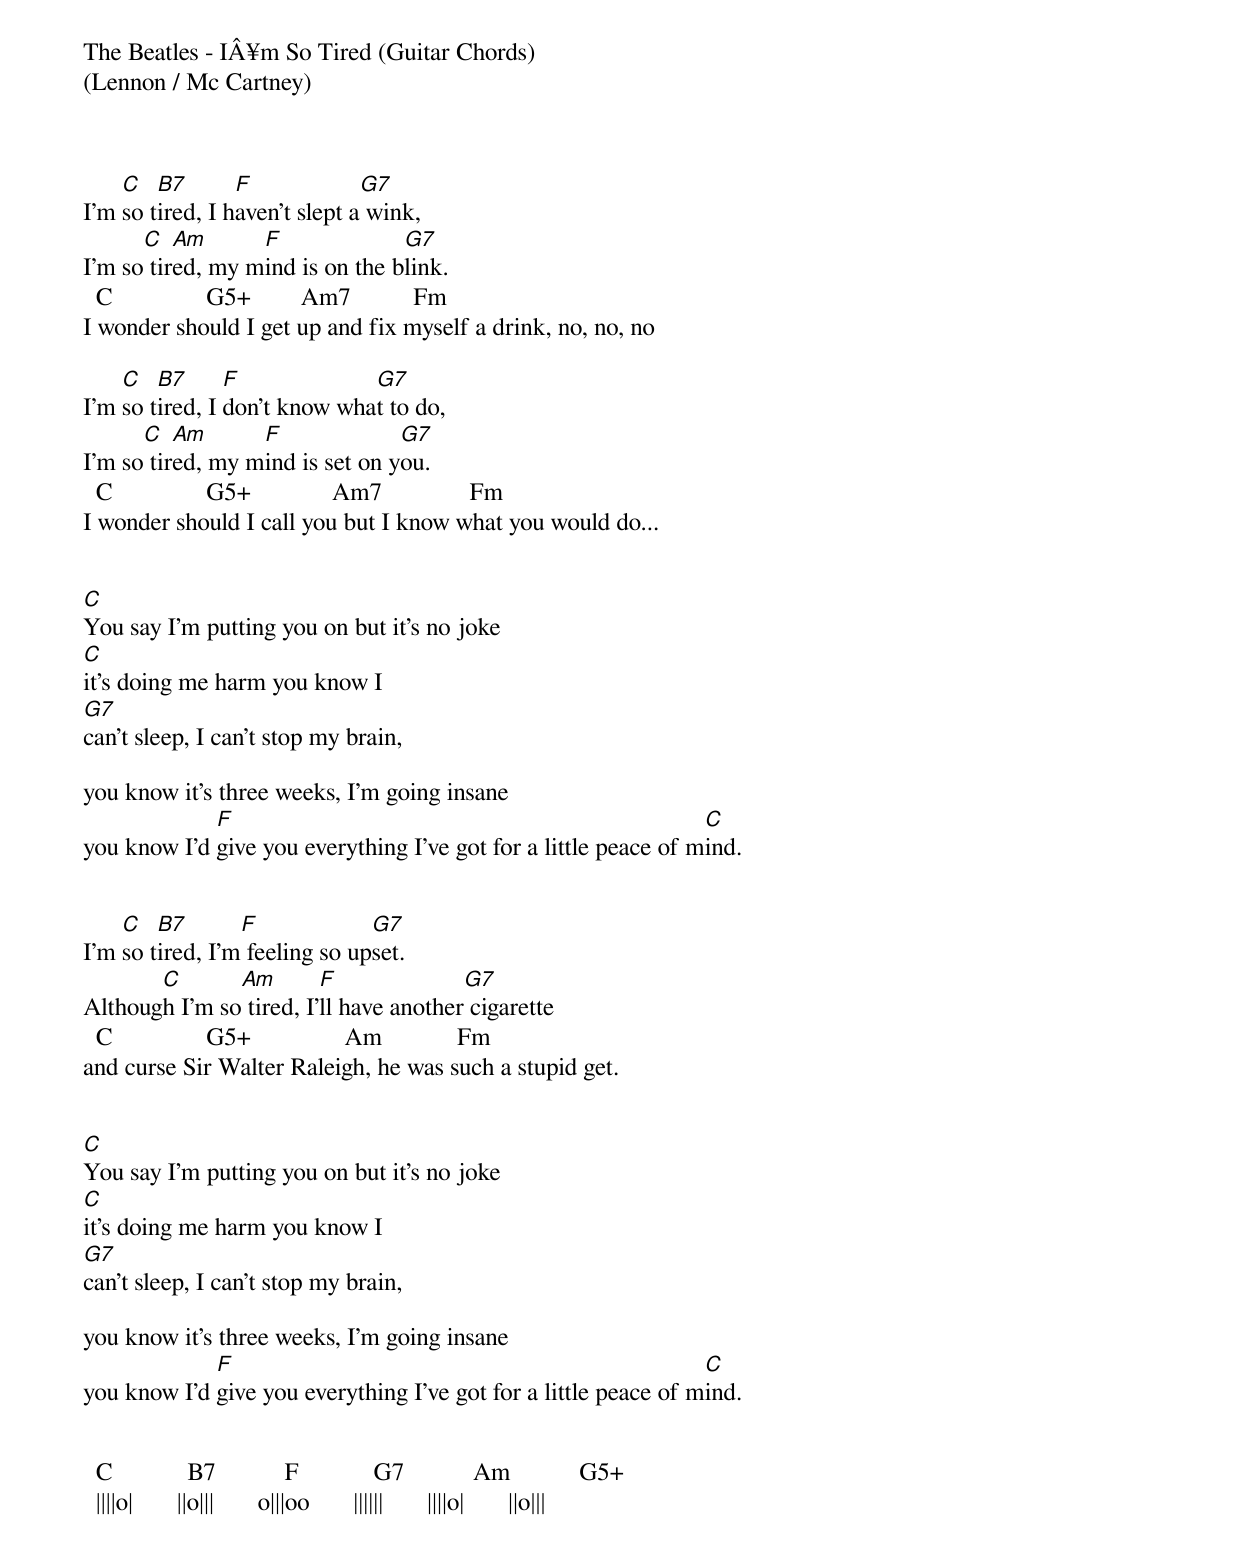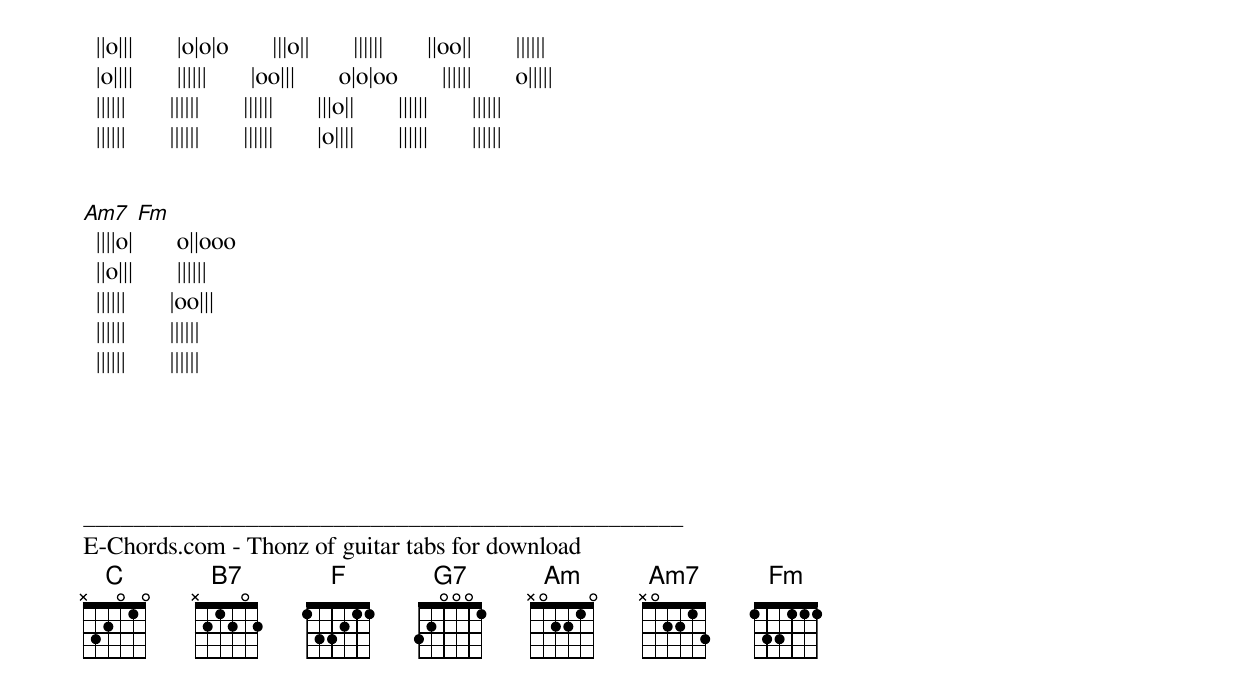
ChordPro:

The Beatles - IÂ¥m So Tired (Guitar Chords)
(Lennon / Mc Cartney)



I'm [C]so t[B7]ired, I h[F]aven't slept a[G7] wink,
I'm so[C] tir[Am]ed, my m[F]ind is on the b[G7]link.
  C               G5+        Am7          Fm
I wonder should I get up and fix myself a drink, no, no, no

I'm [C]so t[B7]ired, I [F]don't know wha[G7]t to do,
I'm so[C] tir[Am]ed, my m[F]ind is set on y[G7]ou.
  C               G5+             Am7              Fm
I wonder should I call you but I know what you would do...


[C]You say I'm putting you on but it's no joke
[C]it's doing me harm you know I
[G7]can't sleep, I can't stop my brain,

you know it's three weeks, I'm going insane
you know I'd [F]give you everything I've got for a little peace of m[C]ind.


I'm [C]so t[B7]ired, I'm[F] feeling so up[G7]set.
Althoug[C]h I'm so[Am] tired, I'[F]ll have another[G7] cigarette
  C               G5+               Am            Fm
and curse Sir Walter Raleigh, he was such a stupid get.


[C]You say I'm putting you on but it's no joke
[C]it's doing me harm you know I
[G7]can't sleep, I can't stop my brain,

you know it's three weeks, I'm going insane
you know I'd [F]give you everything I've got for a little peace of m[C]ind.


  C            B7           F            G7           Am           G5+
  ||||o|       ||o|||       o|||oo       ||||||       ||||o|       ||o|||
  ||o|||       |o|o|o       |||o||       ||||||       ||oo||       ||||||
  |o||||       ||||||       |oo|||       o|o|oo       ||||||       o|||||
  ||||||       ||||||       ||||||       |||o||       ||||||       ||||||
  ||||||       ||||||       ||||||       |o||||       ||||||       ||||||


[Am7] [Fm]
  ||||o|       o||ooo
  ||o|||       ||||||
  ||||||       |oo|||
  ||||||       ||||||
  ||||||       ||||||





________________________________________________
E-Chords.com - Thonz of guitar tabs for download
